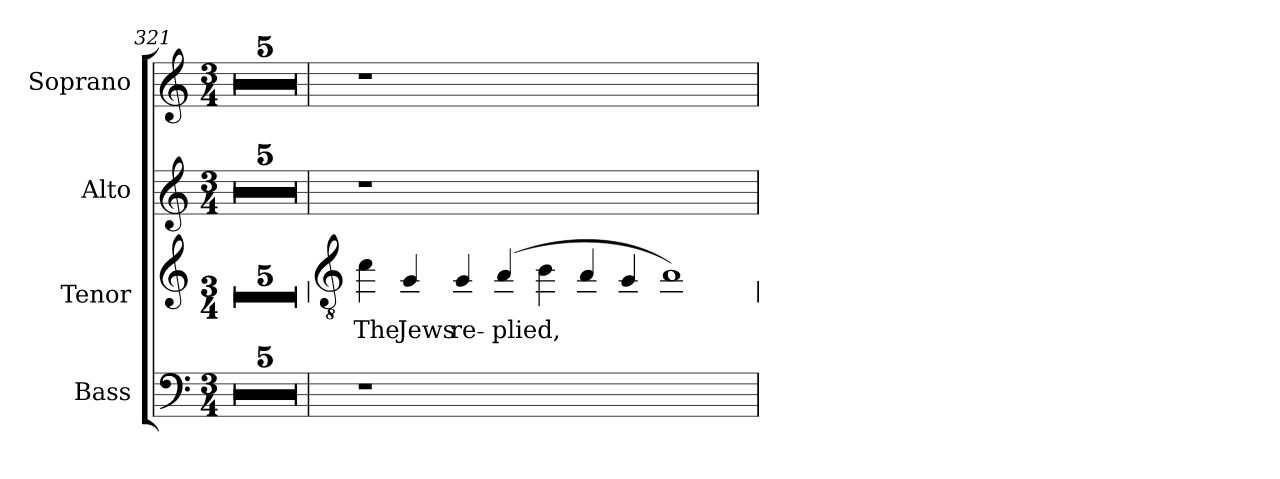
**kern	**kern	**text	**kern	**kern
*part4	*part3	*part3	*part2	*part1
*staff4	*staff3	*staff3	*staff2	*staff1
*I"Bass	*I"Tenor	*	*I"Alto	*I"Soprano
*	*stria0	*	*	*
*clefF4	*clefG2	*	*clefG2	*clefG2
*	*ITrd7c12	*	*	*
*k[]	*k[]	*	*k[]	*k[]
*C:	*C:	*	*C:	*C:
*M3/4	*M3/4	*	*M3/4	*M3/4
=321	=321	=321	=321	=321
!LO:N:vis=1	!LO:N:vis=1	!	!LO:N:vis=1	!LO:N:vis=1
2.r	2.r	.	2.r	2.r
=322	=322	=322	=322	=322
!LO:N:vis=1	!LO:N:vis=1	!	!LO:N:vis=1	!LO:N:vis=1
2.r	2.r	.	2.r	2.r
=323	=323	=323	=323	=323
!LO:N:vis=1	!LO:N:vis=1	!	!LO:N:vis=1	!LO:N:vis=1
2.r	2.r	.	2.r	2.r
=324	=324	=324	=324	=324
!LO:N:vis=1	!LO:N:vis=1	!	!LO:N:vis=1	!LO:N:vis=1
2.r	2.r	.	2.r	2.r
!!LO:LB:g=z
=325	=325	=325	=325	=325
!LO:N:vis=1	!LO:N:vis=1	!	!LO:N:vis=1	!LO:N:vis=1
2.r	2.r	.	2.r	2.r
=326	=326	=326	=326	=326
*	*clefGv2	*	*	*
!LO:N:vis=1	!	!	!	!
!	!	!LO:LY:b:color=#000000	!LO:N:vis=1	!LO:N:vis=1
2.r	4Ci\	The	2.r	2.r
!	!	!LO:LY:b:color=#000000	!	!
.	4GGi/	Jews	.	.
!	!	!LO:LY:b:color=#000000	!	!
.	4GGi/	re-	.	.
!	!	!LO:LY:b:color=#000000	!	!
0ryy	(4AAi/	-plied,	0ryy	0ryy
.	4BBi\	.	.	.
.	4AAi/	.	.	.
.	4GGi/	.	.	.
.	1AAi)	.	.	.
=	=	=	=	=
*-	*-	*-	*-	*-
